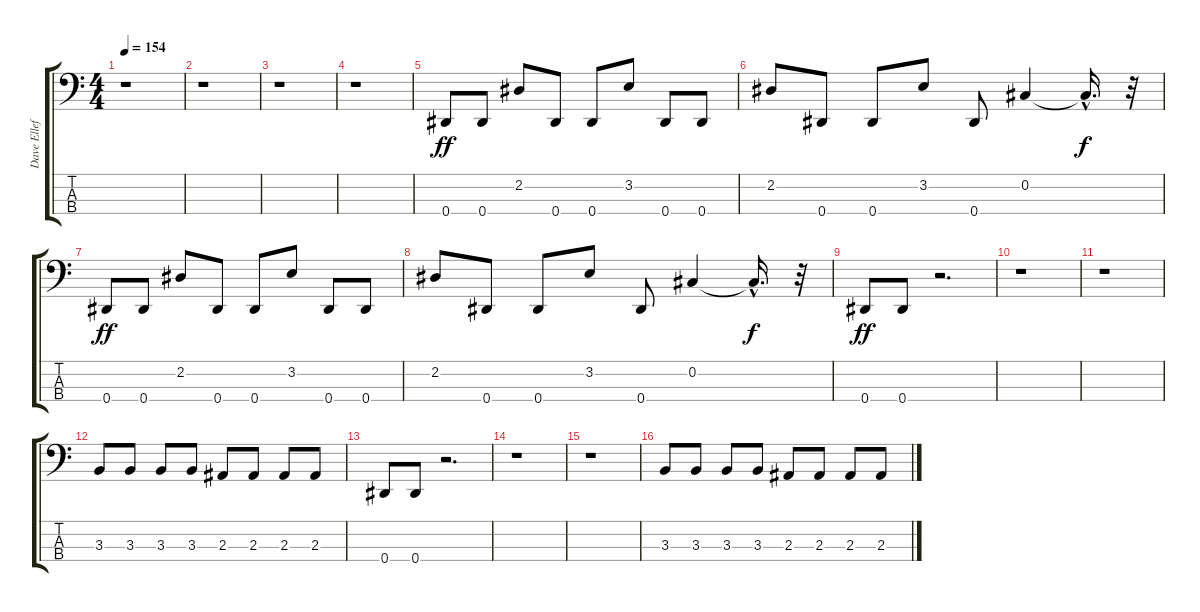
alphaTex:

\track ("Dave Elleffson" "Dave Ellef") {instrument electricbassfinger}
\staff {score tabs}
\tuning (Gb2 Db2 Ab1 Eb1) {hide}
\ts (4 4)
\tempo 154
\clef f4
\ks c
r.1{dy ff instrument electricbassfinger} |
r.1 |
r.1 |
r.1 |
0.4.8 0.4.8 2.2.8 0.4.8 0.4.8 3.2.8 0.4.8 0.4.8 |
2.2.8 0.4.8 0.4.8 3.2.8 0.4.8 0.2.4 0.2{hac t}.16{d dy f} r.32 |
0.4.8{dy ff} 0.4.8 2.2.8 0.4.8 0.4.8 3.2.8 0.4.8 0.4.8 |
2.2.8 0.4.8 0.4.8 3.2.8 0.4.8 0.2.4 0.2{hac t}.16{d dy f} r.32 |
0.4.8{dy ff} 0.4.8 r.2{d} |
r.1 |
r.1 |
3.3.8 3.3.8 3.3.8 3.3.8 2.3.8 2.3.8 2.3.8 2.3.8 |
0.4.8 0.4.8 r.2{d} |
r.1 |
r.1 |
3.3.8 3.3.8 3.3.8 3.3.8 2.3.8 2.3.8 2.3.8 2.3.8
